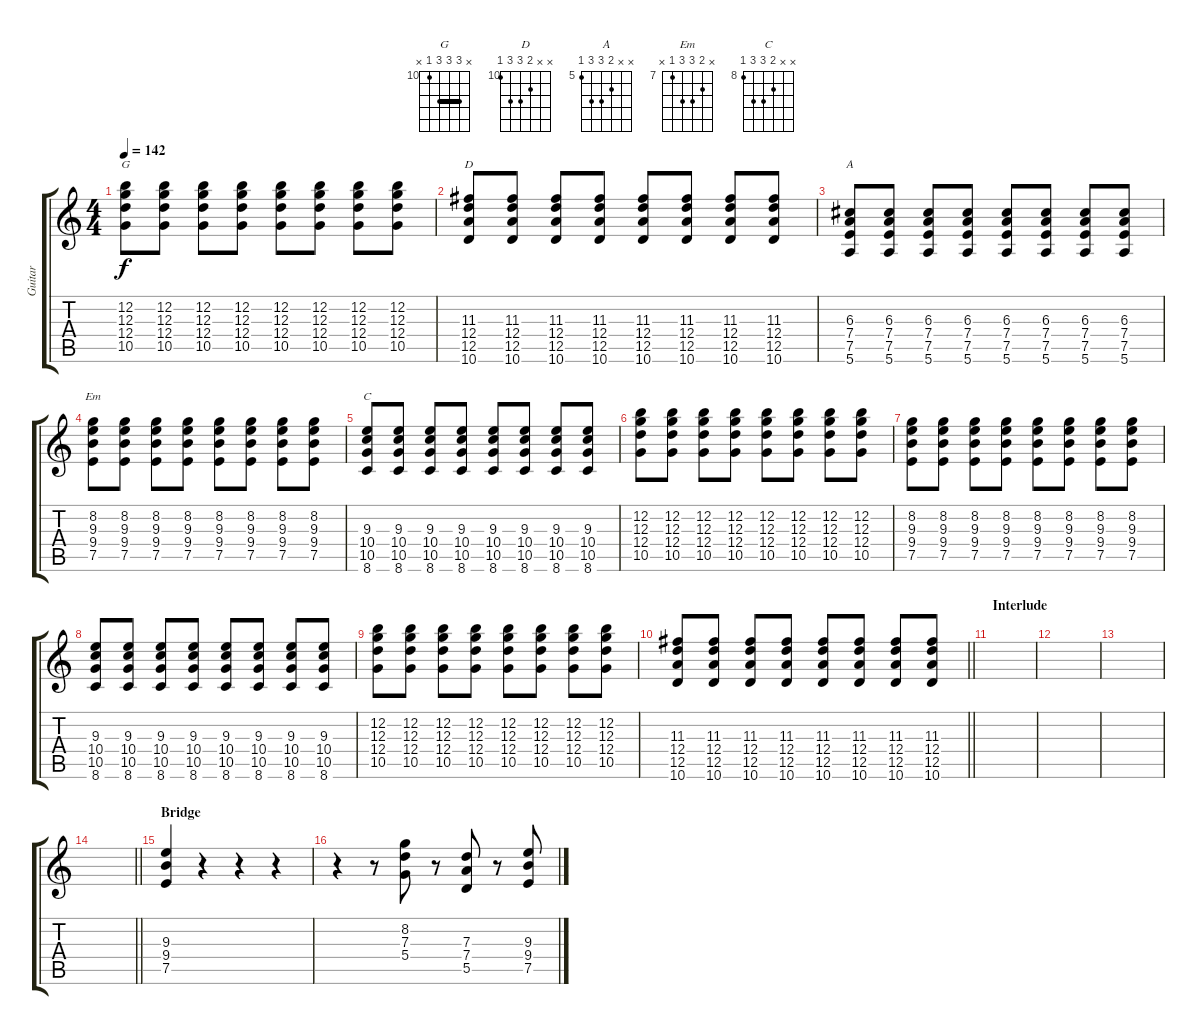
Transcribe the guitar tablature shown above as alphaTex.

\track ("Guitar" "Guitar") {instrument distortionguitar}
\staff {score tabs}
\tuning (E4 B3 G3 D3 A2 E2) {hide}
\chord ("G" x 12 12 12 10 x) {firstfret 10 barre 12}
\chord ("D" x x 11 12 12 10) {firstfret 10}
\chord ("A" x x 6 7 7 5) {firstfret 5}
\chord ("Em" x 8 9 9 7 x) {firstfret 7}
\chord ("C" x x 9 10 10 8) {firstfret 8}
\ts (4 4)
\tempo 142
\clef g2
\ks c
(12.2 12.3 12.4 10.5).8{ch "G" dy f} (12.2 12.3 12.4 10.5).8 (12.2 12.3 12.4 10.5).8 (12.2 12.3 12.4 10.5).8 (12.2 12.3 12.4 10.5).8 (12.2 12.3 12.4 10.5).8 (12.2 12.3 12.4 10.5).8 (12.2 12.3 12.4 10.5).8 |
(11.3 12.4 12.5 10.6).8{ch "D"} (11.3 12.4 12.5 10.6).8 (11.3 12.4 12.5 10.6).8 (11.3 12.4 12.5 10.6).8 (11.3 12.4 12.5 10.6).8 (11.3 12.4 12.5 10.6).8 (11.3 12.4 12.5 10.6).8 (11.3 12.4 12.5 10.6).8 |
(6.3 7.4 7.5 5.6).8{ch "A"} (6.3 7.4 7.5 5.6).8 (6.3 7.4 7.5 5.6).8 (6.3 7.4 7.5 5.6).8 (6.3 7.4 7.5 5.6).8 (6.3 7.4 7.5 5.6).8 (6.3 7.4 7.5 5.6).8 (6.3 7.4 7.5 5.6).8 |
(8.2 9.3 9.4 7.5).8{ch "Em"} (8.2 9.3 9.4 7.5).8 (8.2 9.3 9.4 7.5).8 (8.2 9.3 9.4 7.5).8 (8.2 9.3 9.4 7.5).8 (8.2 9.3 9.4 7.5).8 (8.2 9.3 9.4 7.5).8 (8.2 9.3 9.4 7.5).8 |
(9.3 10.4 10.5 8.6).8{ch "C"} (9.3 10.4 10.5 8.6).8 (9.3 10.4 10.5 8.6).8 (9.3 10.4 10.5 8.6).8 (9.3 10.4 10.5 8.6).8 (9.3 10.4 10.5 8.6).8 (9.3 10.4 10.5 8.6).8 (9.3 10.4 10.5 8.6).8 |
(12.2 12.3 12.4 10.5).8 (12.2 12.3 12.4 10.5).8 (12.2 12.3 12.4 10.5).8 (12.2 12.3 12.4 10.5).8 (12.2 12.3 12.4 10.5).8 (12.2 12.3 12.4 10.5).8 (12.2 12.3 12.4 10.5).8 (12.2 12.3 12.4 10.5).8 |
(8.2 9.3 9.4 7.5).8 (8.2 9.3 9.4 7.5).8 (8.2 9.3 9.4 7.5).8 (8.2 9.3 9.4 7.5).8 (8.2 9.3 9.4 7.5).8 (8.2 9.3 9.4 7.5).8 (8.2 9.3 9.4 7.5).8 (8.2 9.3 9.4 7.5).8 |
(9.3 10.4 10.5 8.6).8 (9.3 10.4 10.5 8.6).8 (9.3 10.4 10.5 8.6).8 (9.3 10.4 10.5 8.6).8 (9.3 10.4 10.5 8.6).8 (9.3 10.4 10.5 8.6).8 (9.3 10.4 10.5 8.6).8 (9.3 10.4 10.5 8.6).8 |
(12.2 12.3 12.4 10.5).8 (12.2 12.3 12.4 10.5).8 (12.2 12.3 12.4 10.5).8 (12.2 12.3 12.4 10.5).8 (12.2 12.3 12.4 10.5).8 (12.2 12.3 12.4 10.5).8 (12.2 12.3 12.4 10.5).8 (12.2 12.3 12.4 10.5).8 |
\barLineRight lightlight
(11.3 12.4 12.5 10.6).8 (11.3 12.4 12.5 10.6).8 (11.3 12.4 12.5 10.6).8 (11.3 12.4 12.5 10.6).8 (11.3 12.4 12.5 10.6).8 (11.3 12.4 12.5 10.6).8 (11.3 12.4 12.5 10.6).8 (11.3 12.4 12.5 10.6).8 |
\section ("" "Interlude")
|
|
|
\barLineRight lightlight
|
\section ("" "Bridge")
(9.3 9.4 7.5).4 r.4 r.4 r.4 |
r.4 r.8 (8.2 7.3 5.4).8 r.8 (7.3 7.4 5.5).8 r.8 (9.3 9.4 7.5).8
